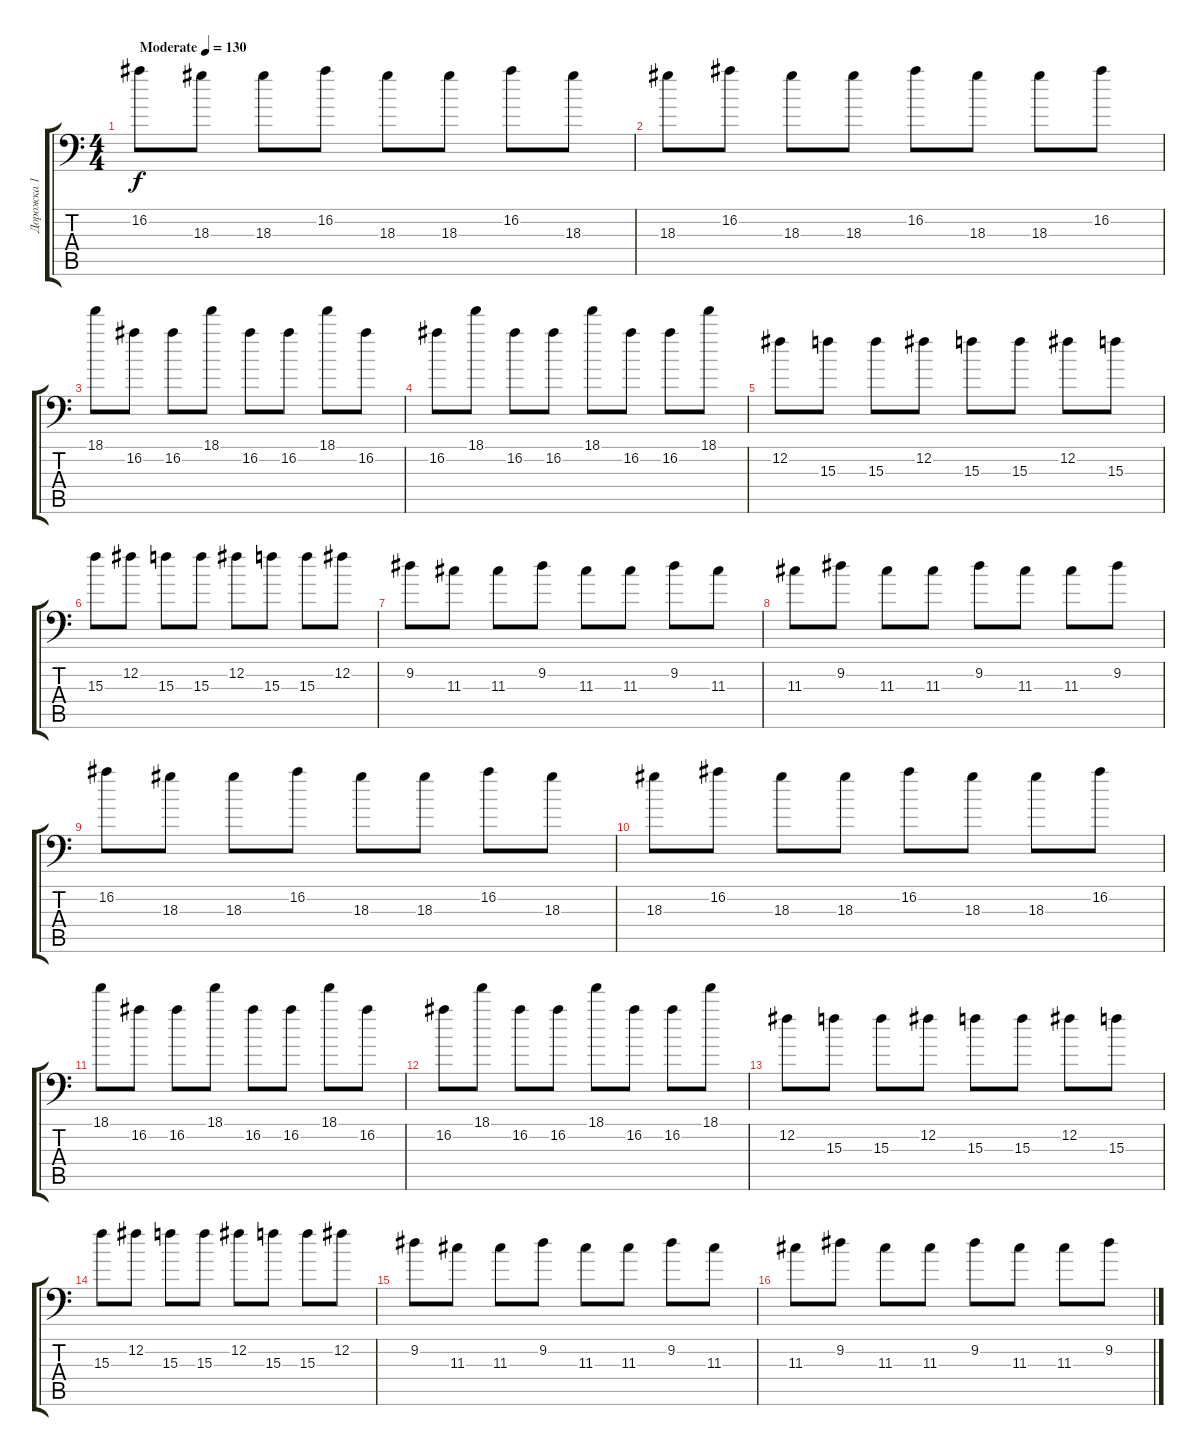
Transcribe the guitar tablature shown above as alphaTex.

\track ("Дорожка 1" "Дорожка 1") {instrument distortionguitar}
\staff {score tabs}
\tuning (B3 Gb3 D3 A2 E2 A1) {hide}
\ts (4 4)
\tempo (130 "Moderate")
\clef f4
\ks c
16.2.8{dy f instrument distortionguitar} 18.3.8 18.3.8 16.2.8 18.3.8 18.3.8 16.2.8 18.3.8 |
18.3.8 16.2.8 18.3.8 18.3.8 16.2.8 18.3.8 18.3.8 16.2.8 |
18.1.8 16.2.8 16.2.8 18.1.8 16.2.8 16.2.8 18.1.8 16.2.8 |
16.2.8 18.1.8 16.2.8 16.2.8 18.1.8 16.2.8 16.2.8 18.1.8 |
12.2.8 15.3.8 15.3.8 12.2.8 15.3.8 15.3.8 12.2.8 15.3.8 |
15.3.8 12.2.8 15.3.8 15.3.8 12.2.8 15.3.8 15.3.8 12.2.8 |
9.2.8 11.3.8 11.3.8 9.2.8 11.3.8 11.3.8 9.2.8 11.3.8 |
11.3.8 9.2.8 11.3.8 11.3.8 9.2.8 11.3.8 11.3.8 9.2.8 |
16.2.8 18.3.8 18.3.8 16.2.8 18.3.8 18.3.8 16.2.8 18.3.8 |
18.3.8 16.2.8 18.3.8 18.3.8 16.2.8 18.3.8 18.3.8 16.2.8 |
18.1.8 16.2.8 16.2.8 18.1.8 16.2.8 16.2.8 18.1.8 16.2.8 |
16.2.8 18.1.8 16.2.8 16.2.8 18.1.8 16.2.8 16.2.8 18.1.8 |
12.2.8 15.3.8 15.3.8 12.2.8 15.3.8 15.3.8 12.2.8 15.3.8 |
15.3.8 12.2.8 15.3.8 15.3.8 12.2.8 15.3.8 15.3.8 12.2.8 |
9.2.8 11.3.8 11.3.8 9.2.8 11.3.8 11.3.8 9.2.8 11.3.8 |
11.3.8 9.2.8 11.3.8 11.3.8 9.2.8 11.3.8 11.3.8 9.2.8
